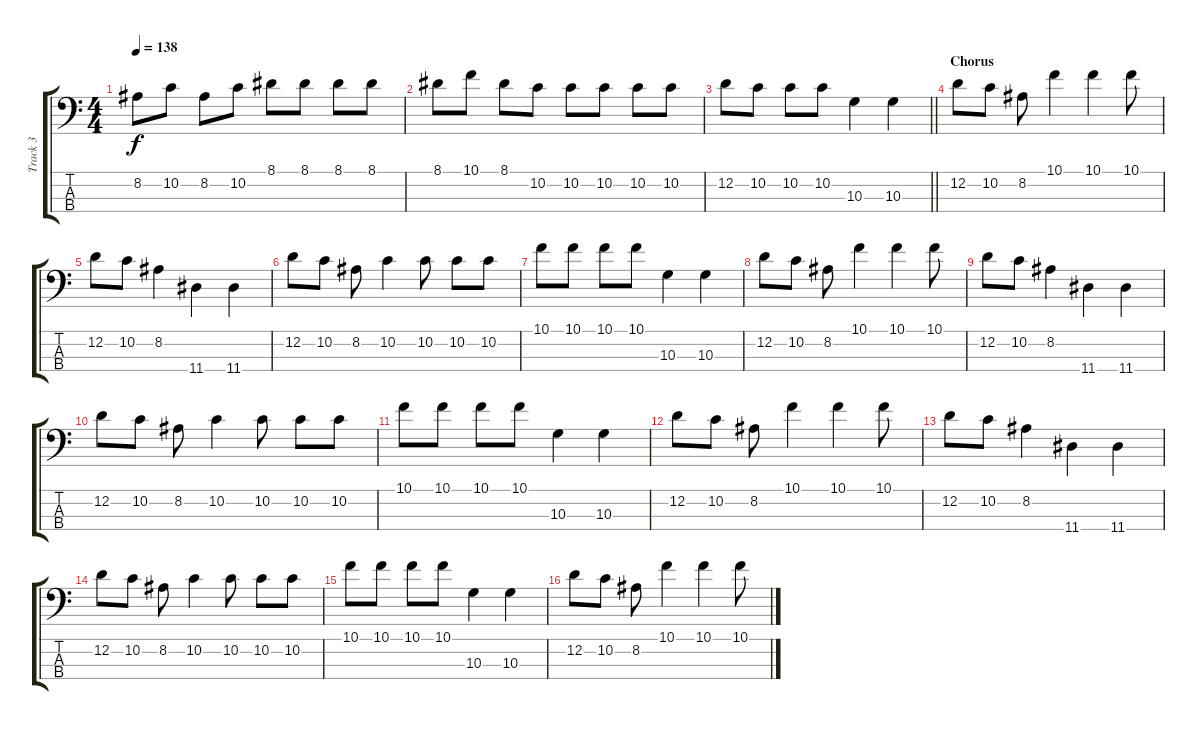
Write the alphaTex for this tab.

\track ("Track 3" "Track 3") {instrument electricbassfinger}
\staff {score tabs}
\tuning (G2 D2 A1 E1) {hide}
\ts (4 4)
\tempo 138
\clef f4
\ks c
8.2.8{dy f} 10.2.8 8.2.8 10.2.8 8.1.8 8.1.8 8.1.8 8.1.8 |
8.1.8 10.1.8 8.1.8 10.2.8 10.2.8 10.2.8 10.2.8 10.2.8 |
\barLineRight lightlight
12.2.8 10.2.8 10.2.8 10.2.8 10.3.4 10.3.4 |
\section ("" "Chorus")
12.2.8 10.2.8 8.2.8 10.1.4 10.1.4 10.1.8 |
12.2.8 10.2.8 8.2.4 11.4.4 11.4.4 |
12.2.8 10.2.8 8.2.8 10.2.4 10.2.8 10.2.8 10.2.8 |
10.1.8 10.1.8 10.1.8 10.1.8 10.3.4 10.3.4 |
12.2.8 10.2.8 8.2.8 10.1.4 10.1.4 10.1.8 |
12.2.8 10.2.8 8.2.4 11.4.4 11.4.4 |
12.2.8 10.2.8 8.2.8 10.2.4 10.2.8 10.2.8 10.2.8 |
10.1.8 10.1.8 10.1.8 10.1.8 10.3.4 10.3.4 |
12.2.8 10.2.8 8.2.8 10.1.4 10.1.4 10.1.8 |
12.2.8 10.2.8 8.2.4 11.4.4 11.4.4 |
12.2.8 10.2.8 8.2.8 10.2.4 10.2.8 10.2.8 10.2.8 |
10.1.8 10.1.8 10.1.8 10.1.8 10.3.4 10.3.4 |
12.2.8 10.2.8 8.2.8 10.1.4 10.1.4 10.1.8
